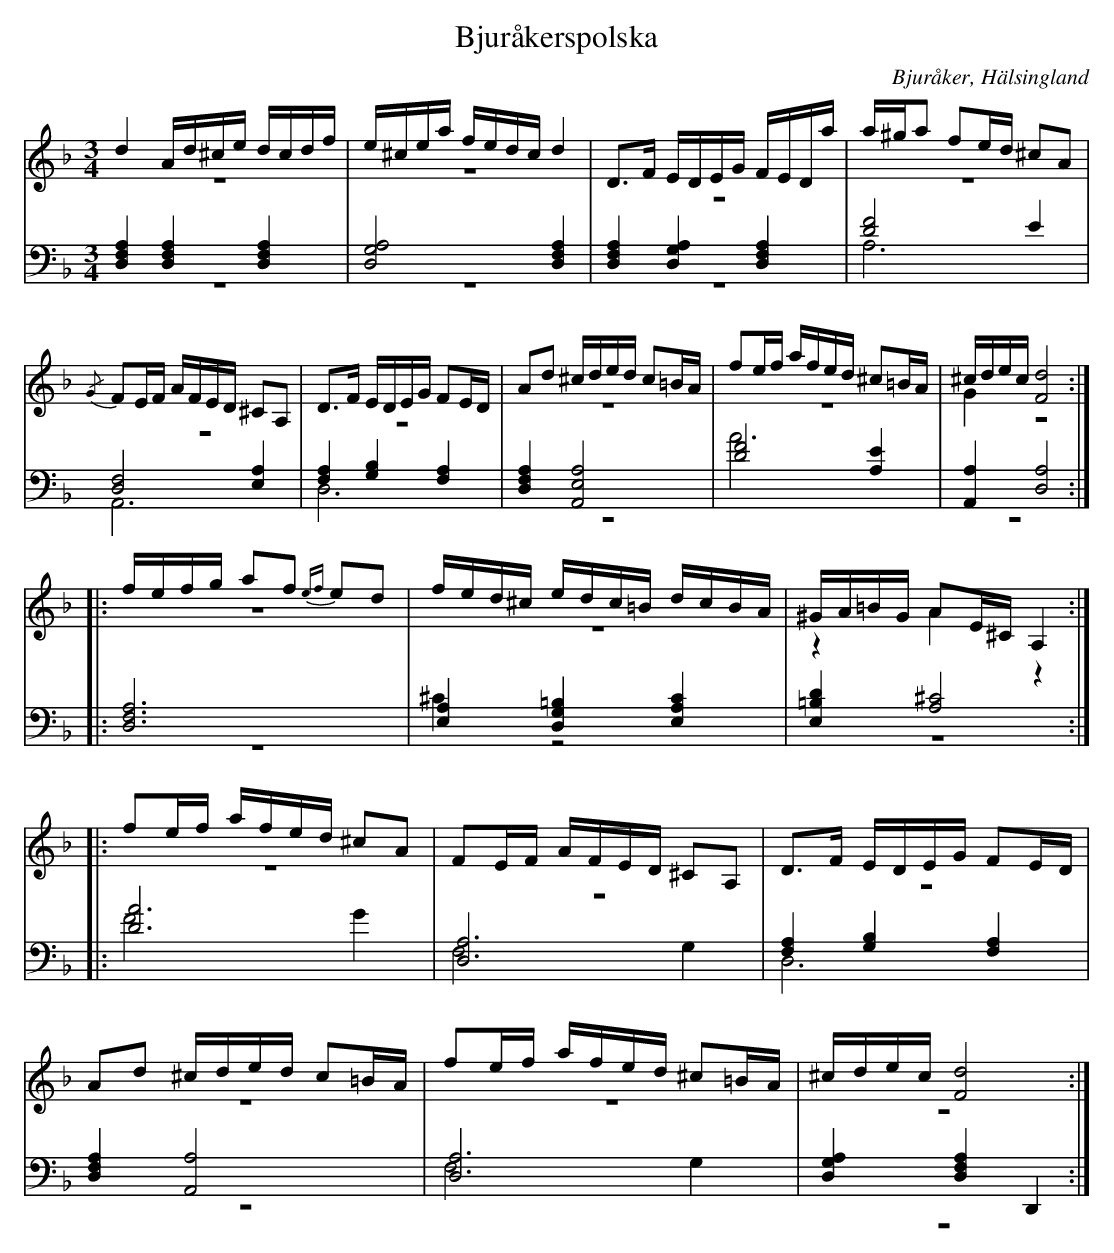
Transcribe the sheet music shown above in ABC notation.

X:1
T: Bjuråkerspolska
O: Bjuråker, Hälsingland
M: 3/4
L: 1/16
K: Dm
V:1
V:2 merge
V:3
V:4 merge
V:1
d4 Ad^ce dcdf |e^cea fedc d4|D2>F2 EDEG FEDa|a^ga2 f2ed ^c2A2|
{/G}F2EF AFED ^C2A,2|D2>F2 EDEG F2ED|A2d2 ^cded c2=BA|f2ef afed ^c2=BA|^cdec [F8d8]:|
|:fefg a2f2 {ef}e2d2 |fed^c edc=B dcBA|^GA=BG A2E^C A,4:|
|:f2ef afed ^c2A2|F2EF AFED ^C2A,2|D2>F2 EDEG F2ED|
A2d2 ^cded c2=BA|f2ef afed ^c2=BA|^cdec [F8d8]:|
V:2
z12|z12|z12|z12|
z12|z12|z12|z12|G4 z8:|
|:z12|z12|z4 A4 z4:|
|:z12|z12|z12|
z12|z12|z12:|
V:3 clef=bass
[D,4F,4A,4] [D,4F,4A,4] [D,4F,4A,4]|[D,8G,8A,8] [D,4F,4A,4]|[D,4F,4A,4] [D,4G,4A,4] [D,4F,4A,4]|[D8F8] E4|
[D,8F,8] [E,4A,4]|[F,4A,4] [G,4B,4] [F,4A,4]|[D,4F,4A,4] [A,,8E,8A,8]|[D8F8] [A,4E4]|[A,,4A,4] [D,8A,8]:|
|:[D,12F,12A,12]|[E,4A,4] [G,4=B,4D,4] [E,4A,4C4]|[E,4=B,4D4] [A,8^C8]:|
|:[D12A12]|[D,12A,12]|[F,4A,4] [G,4B,4] [F,4A,4]|
[D,4F,4A,4] [A,,8A,8]|[D,12A,12]|[D,4G,4A,4] [D,4F,4A,4] D,,4:|
V:4 clef=bass
z12|z12|z12|A,12|
A,,12|D,12|z12|A12|z12:|
|:z12|^C4 z8|z12:|
|:F8 G4|F,8 G,4|D,12|
z12|F,8 G,4|z12:|
